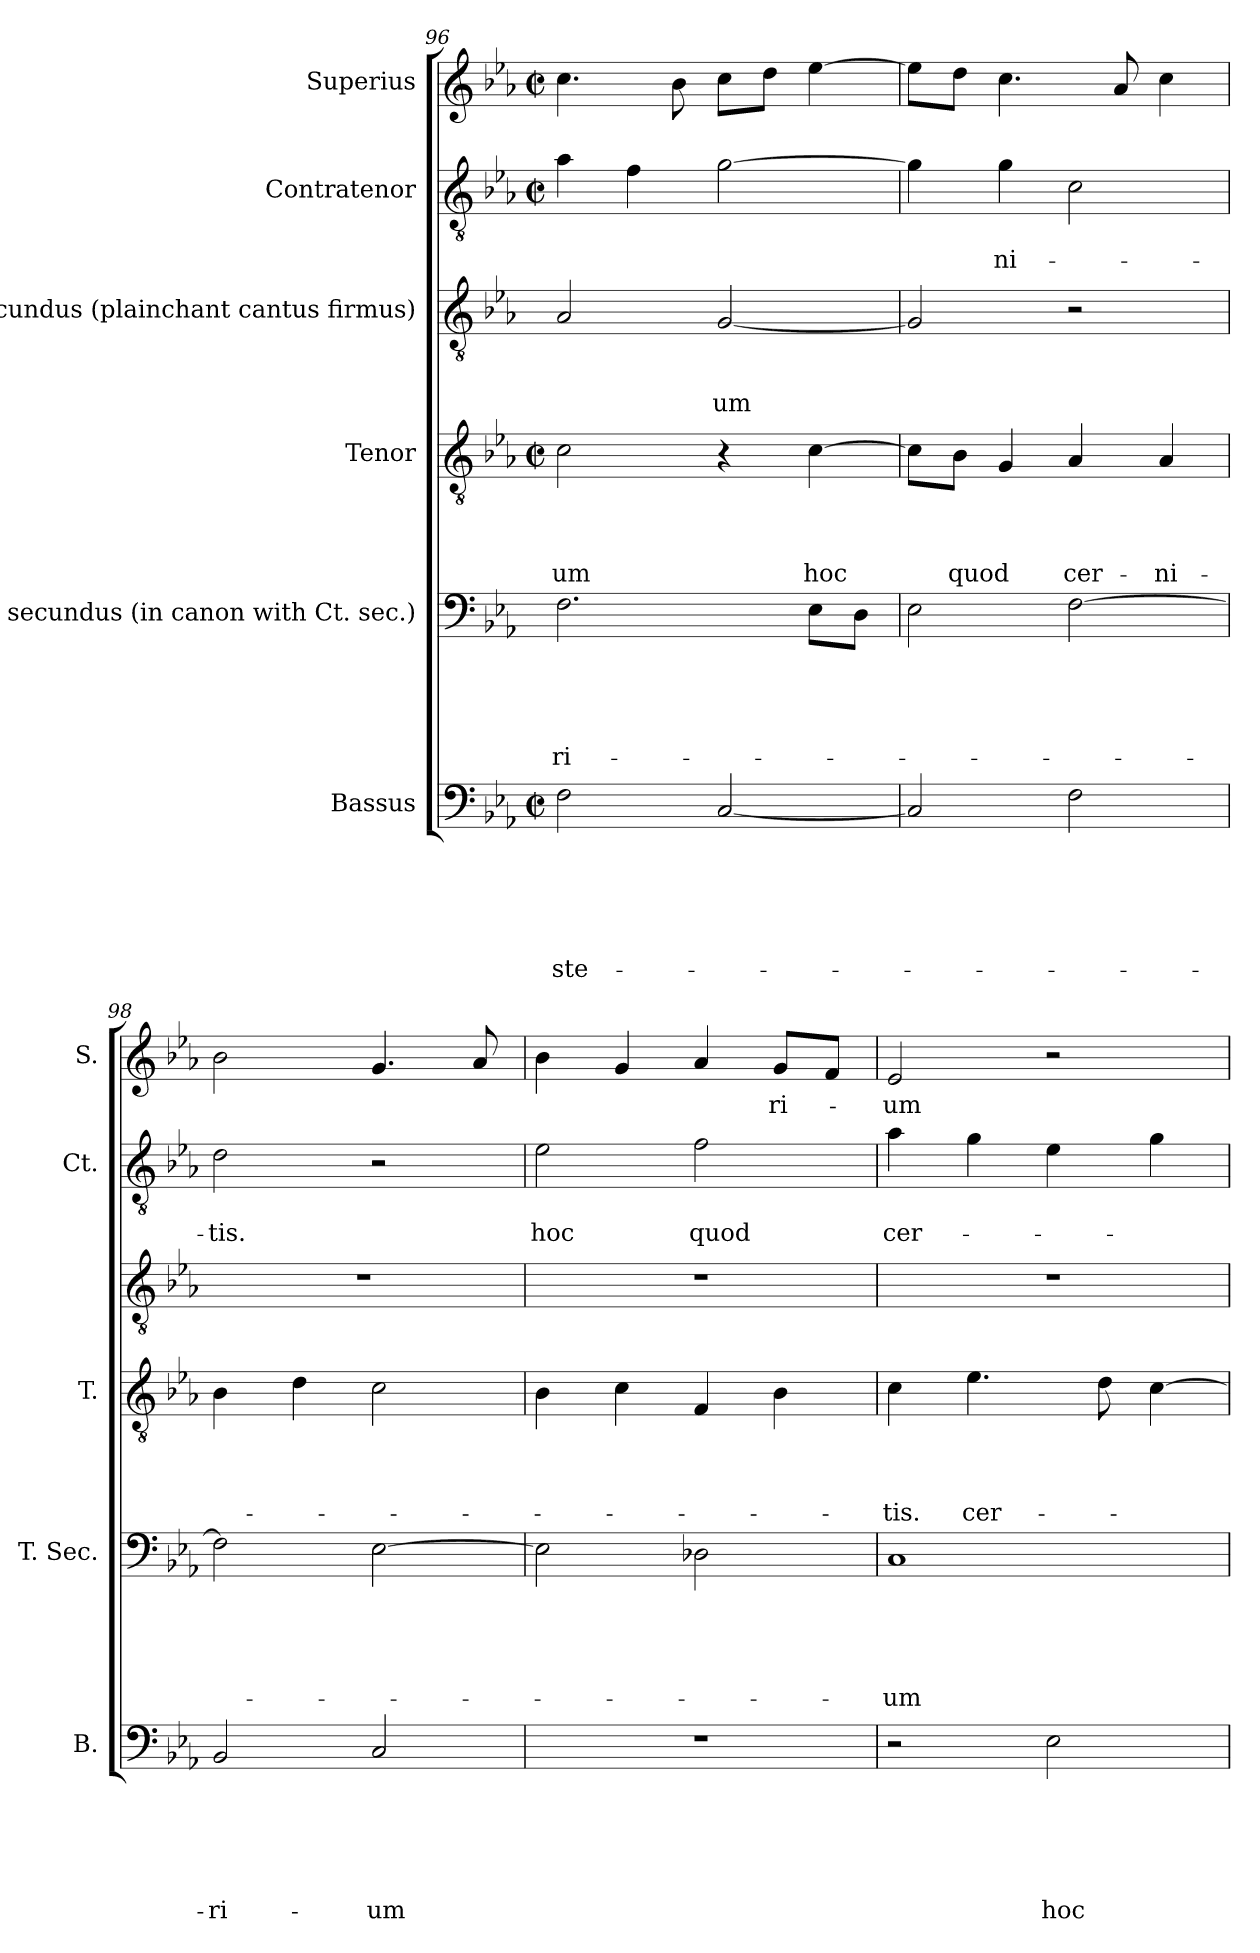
**kern	**text	**text	**text	**text	**text	**text	**kern	**text	**text	**text	**text	**text	**kern	**text	**text	**text	**text	**kern	**text	**text	**text	**kern	**text	**text	**kern	**text
*part6	*part6	*part6	*part6	*part6	*part6	*part6	*part5	*part5	*part5	*part5	*part5	*part5	*part4	*part4	*part4	*part4	*part4	*part3	*part3	*part3	*part3	*part2	*part2	*part2	*part1	*part1
*staff6	*staff6	*staff6	*staff6	*staff6	*staff6	*staff6	*staff5	*staff5	*staff5	*staff5	*staff5	*staff5	*staff4	*staff4	*staff4	*staff4	*staff4	*staff3	*staff3	*staff3	*staff3	*staff2	*staff2	*staff2	*staff1	*staff1
*I"Bassus	*	*	*	*	*	*	*I"Tenor secundus (in canon with Ct. sec.)	*	*	*	*	*	*I"Tenor	*	*	*	*	*I"secundus (plainchant cantus firmus)	*	*	*	*I"Contratenor	*	*	*I"Superius	*
*I'B.	*	*	*	*	*	*	*I'T. Sec.	*	*	*	*	*	*I'T.	*	*	*	*	*	*	*	*	*I'Ct.	*	*	*I'S.	*
!!LO:PB:g=z
*clefF4	*	*	*	*	*	*	*clefF4	*	*	*	*	*	*clefGv2	*	*	*	*	*clefGv2	*	*	*	*clefGv2	*	*	*clefG2	*
*k[b-e-a-]	*	*	*	*	*	*	*k[b-e-a-]	*	*	*	*	*	*k[b-e-a-]	*	*	*	*	*k[b-e-a-]	*	*	*	*k[b-e-a-]	*	*	*k[b-e-a-]	*
*E-:	*	*	*	*	*	*	*E-:	*	*	*	*	*	*E-:	*	*	*	*	*E-:	*	*	*	*E-:	*	*	*E-:	*
*M2/2	*	*	*	*	*	*	*	*	*	*	*	*	*M2/2	*	*	*	*	*	*	*	*	*M2/2	*	*	*M2/2	*
*met(c|)	*	*	*	*	*	*	*	*	*	*	*	*	*met(c|)	*	*	*	*	*	*	*	*	*met(c|)	*	*	*met(c|)	*
=96	=96	=96	=96	=96	=96	=96	=96	=96	=96	=96	=96	=96	=96	=96	=96	=96	=96	=96	=96	=96	=96	=96	=96	=96	=96	=96
!	!	!	!	!	!	!LO:LY:b	!	!	!	!	!	!LO:LY:b	!	!	!	!	!LO:LY:b	!	!	!	!	!	!	!	!	!
2F\	.	.	.	.	.	-ste-	2.F\	.	.	.	.	-ri-	2c\	.	.	.	-um	2A-/	.	.	.	4a-\	.	.	4.cc\	.
.	.	.	.	.	.	.	.	.	.	.	.	.	.	.	.	.	.	.	.	.	.	4f\	.	.	.	.
.	.	.	.	.	.	.	.	.	.	.	.	.	.	.	.	.	.	.	.	.	.	.	.	.	8b-\	.
!	!	!	!	!	!	!	!	!	!	!	!	!	!	!	!	!	!	!	!	!	!LO:LY:b	!	!	!	!	!
[<2C/	.	.	.	.	.	.	.	.	.	.	.	.	4r	.	.	.	.	[<2G/	.	.	-um	[>2g\	.	.	8cc\L	.
.	.	.	.	.	.	.	.	.	.	.	.	.	.	.	.	.	.	.	.	.	.	.	.	.	8dd\J	.
!	!	!	!	!	!	!	!	!	!	!	!	!	!	!	!	!	!LO:LY:b	!	!	!	!	!	!	!	!	!
.	.	.	.	.	.	.	8E-\L	.	.	.	.	.	[>4c\	.	.	.	hoc	.	.	.	.	.	.	.	[>4ee-\	.
.	.	.	.	.	.	.	8D\J	.	.	.	.	.	.	.	.	.	.	.	.	.	.	.	.	.	.	.
=97	=97	=97	=97	=97	=97	=97	=97	=97	=97	=97	=97	=97	=97	=97	=97	=97	=97	=97	=97	=97	=97	=97	=97	=97	=97	=97
2C/]	.	.	.	.	.	.	2E-\	.	.	.	.	.	8c\L]	.	.	.	.	2G/]	.	.	.	4g\]	.	.	8ee-\L]	.
!	!	!	!	!	!	!	!	!	!	!	!	!	!	!	!	!	!LO:LY:b	!	!	!	!	!	!	!	!	!
.	.	.	.	.	.	.	.	.	.	.	.	.	8B-\J	.	.	.	quod	.	.	.	.	.	.	.	8dd\J	.
!	!	!	!	!	!	!	!	!	!	!	!	!	!	!	!	!	!	!	!	!	!	!	!	!LO:LY:b	!	!
.	.	.	.	.	.	.	.	.	.	.	.	.	4G/	.	.	.	.	.	.	.	.	4g\	.	-ni-	4.cc\	.
!	!	!	!	!	!	!	!	!	!	!	!	!	!	!	!	!	!LO:LY:b	!	!	!	!	!	!	!	!	!
2F\	.	.	.	.	.	.	[>2F\	.	.	.	.	.	4A-/	.	.	.	cer-	2r	.	.	.	2c\	.	.	.	.
.	.	.	.	.	.	.	.	.	.	.	.	.	.	.	.	.	.	.	.	.	.	.	.	.	8a-/	.
!	!	!	!	!	!	!	!	!	!	!	!	!	!	!	!	!	!LO:LY:b	!	!	!	!	!	!	!	!	!
.	.	.	.	.	.	.	.	.	.	.	.	.	4A-/	.	.	.	-ni-	.	.	.	.	.	.	.	4cc\	.
=98	=98	=98	=98	=98	=98	=98	=98	=98	=98	=98	=98	=98	=98	=98	=98	=98	=98	=98	=98	=98	=98	=98	=98	=98	=98	=98
!	!	!	!	!	!	!LO:LY:b	!	!	!	!	!	!	!	!	!	!	!	!	!	!	!	!	!	!LO:LY:b	!	!
2BB-/	.	.	.	.	.	-ri-	2F\]	.	.	.	.	.	4B-\	.	.	.	.	1r	.	.	.	2d\	.	-tis.	2b-\	.
.	.	.	.	.	.	.	.	.	.	.	.	.	4d\	.	.	.	.	.	.	.	.	.	.	.	.	.
!	!	!	!	!	!	!LO:LY:b	!	!	!	!	!	!	!	!	!	!	!	!	!	!	!	!	!	!	!	!
2C/	.	.	.	.	.	-um	[>2E-\	.	.	.	.	.	2c\	.	.	.	.	.	.	.	.	2r	.	.	4.g/	.
.	.	.	.	.	.	.	.	.	.	.	.	.	.	.	.	.	.	.	.	.	.	.	.	.	8a-/	.
=99	=99	=99	=99	=99	=99	=99	=99	=99	=99	=99	=99	=99	=99	=99	=99	=99	=99	=99	=99	=99	=99	=99	=99	=99	=99	=99
!	!	!	!	!	!	!	!	!	!	!	!	!	!	!	!	!	!	!	!	!	!	!	!	!LO:LY:b	!	!
1r	.	.	.	.	.	.	2E-\]	.	.	.	.	.	4B-\	.	.	.	.	1r	.	.	.	2e-\	.	hoc	4b-\	.
.	.	.	.	.	.	.	.	.	.	.	.	.	4c\	.	.	.	.	.	.	.	.	.	.	.	4g/	.
!	!	!	!	!	!	!	!	!	!	!	!	!	!	!	!	!	!	!	!	!	!	!	!	!LO:LY:b	!	!
.	.	.	.	.	.	.	2D-X\	.	.	.	.	.	4F/	.	.	.	.	.	.	.	.	2f\	.	quod	4a-/	.
!	!	!	!	!	!	!	!	!	!	!	!	!	!	!	!	!	!	!	!	!	!	!	!	!	!	!LO:LY:b
.	.	.	.	.	.	.	.	.	.	.	.	.	4B-\	.	.	.	.	.	.	.	.	.	.	.	8g/L	-ri-
.	.	.	.	.	.	.	.	.	.	.	.	.	.	.	.	.	.	.	.	.	.	.	.	.	8f/J	.
=100	=100	=100	=100	=100	=100	=100	=100	=100	=100	=100	=100	=100	=100	=100	=100	=100	=100	=100	=100	=100	=100	=100	=100	=100	=100	=100
!	!	!	!	!	!	!	!	!	!	!	!	!LO:LY:b	!	!	!	!	!LO:LY:b	!	!	!	!	!	!	!LO:LY:b	!	!LO:LY:b
2r	.	.	.	.	.	.	1C	.	.	.	.	-um	4c\	.	.	.	-tis.	1r	.	.	.	4a-\	.	cer-	2e-/	-um
!	!	!	!	!	!	!	!	!	!	!	!	!	!	!	!	!	!LO:LY:b	!	!	!	!	!	!	!	!	!
.	.	.	.	.	.	.	.	.	.	.	.	.	4.e-\	.	.	.	cer-	.	.	.	.	4g\	.	.	.	.
!	!	!	!	!	!	!LO:LY:b	!	!	!	!	!	!	!	!	!	!	!	!	!	!	!	!	!	!	!	!
2E-\	.	.	.	.	.	hoc	.	.	.	.	.	.	.	.	.	.	.	.	.	.	.	4e-\	.	.	2r	.
.	.	.	.	.	.	.	.	.	.	.	.	.	8d\	.	.	.	.	.	.	.	.	.	.	.	.	.
.	.	.	.	.	.	.	.	.	.	.	.	.	[<4c\	.	.	.	.	.	.	.	.	4g\	.	.	.	.
=	=	=	=	=	=	=	=	=	=	=	=	=	=	=	=	=	=	=	=	=	=	=	=	=	=	=
*-	*-	*-	*-	*-	*-	*-	*-	*-	*-	*-	*-	*-	*-	*-	*-	*-	*-	*-	*-	*-	*-	*-	*-	*-	*-	*-
